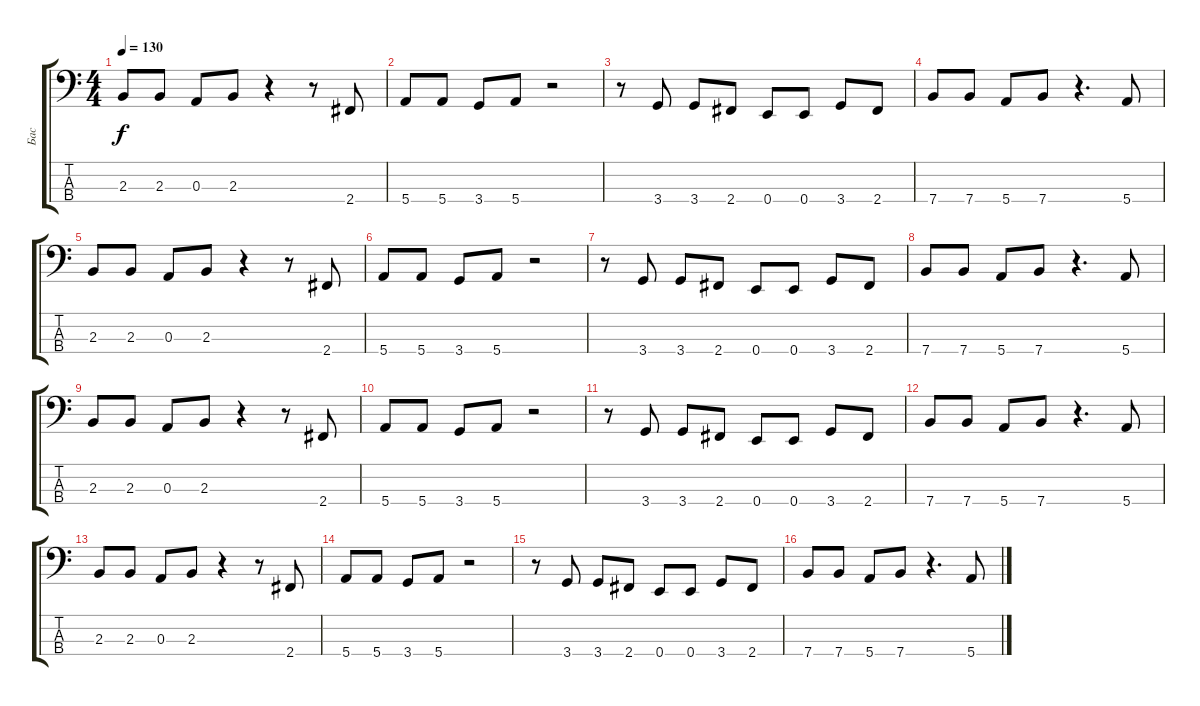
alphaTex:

\track ("Бас" "Бас") {instrument electricbassfinger}
\staff {score tabs}
\tuning (G2 D2 A1 E1) {hide}
\ts (4 4)
\tempo 130
\clef f4
\ks c
2.3.8{dy f} 2.3.8 0.3.8 2.3.8 r.4 r.8 2.4.8 |
5.4.8 5.4.8 3.4.8 5.4.8 r.2 |
r.8 3.4.8 3.4.8 2.4.8 0.4.8 0.4.8 3.4.8 2.4.8 |
7.4.8 7.4.8 5.4.8 7.4.8 r.4{d} 5.4.8 |
2.3.8 2.3.8 0.3.8 2.3.8 r.4 r.8 2.4.8 |
5.4.8 5.4.8 3.4.8 5.4.8 r.2 |
r.8 3.4.8 3.4.8 2.4.8 0.4.8 0.4.8 3.4.8 2.4.8 |
7.4.8 7.4.8 5.4.8 7.4.8 r.4{d} 5.4.8 |
2.3.8 2.3.8 0.3.8 2.3.8 r.4 r.8 2.4.8 |
5.4.8 5.4.8 3.4.8 5.4.8 r.2 |
r.8 3.4.8 3.4.8 2.4.8 0.4.8 0.4.8 3.4.8 2.4.8 |
7.4.8 7.4.8 5.4.8 7.4.8 r.4{d} 5.4.8 |
2.3.8 2.3.8 0.3.8 2.3.8 r.4 r.8 2.4.8 |
5.4.8 5.4.8 3.4.8 5.4.8 r.2 |
r.8 3.4.8 3.4.8 2.4.8 0.4.8 0.4.8 3.4.8 2.4.8 |
7.4.8 7.4.8 5.4.8 7.4.8 r.4{d} 5.4.8
